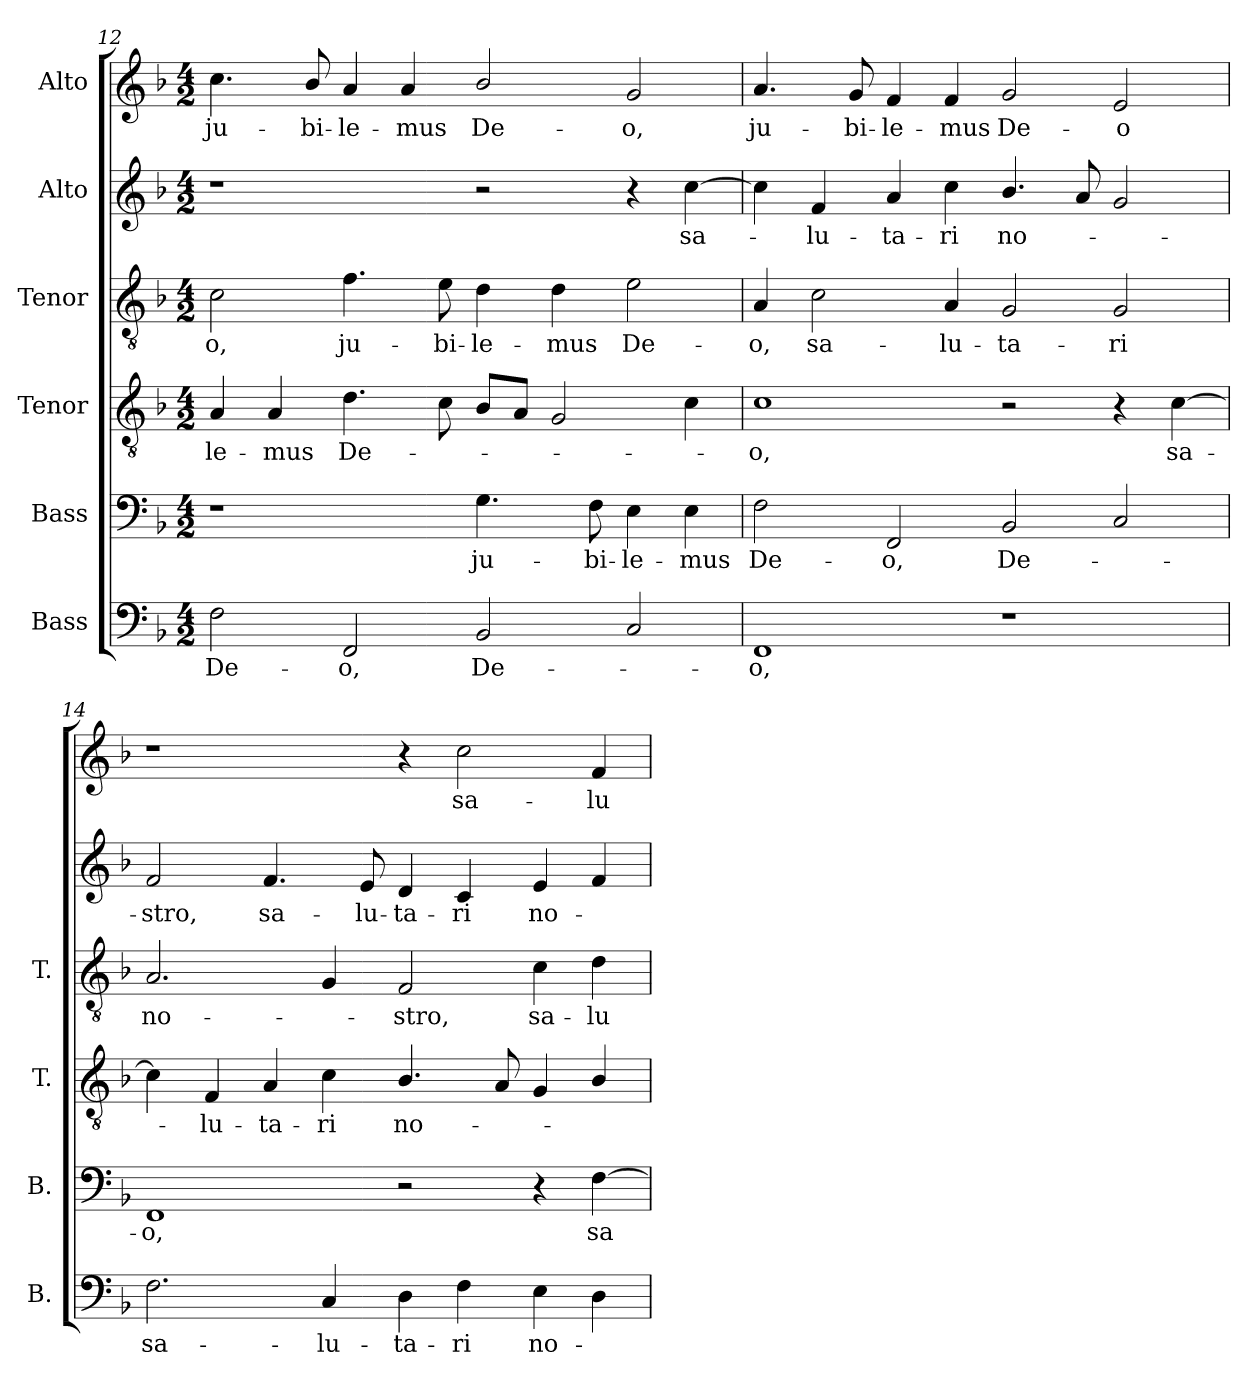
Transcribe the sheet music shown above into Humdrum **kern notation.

**kern	**text	**kern	**text	**kern	**text	**kern	**text	**kern	**text	**kern	**text
*part6	*part6	*part5	*part5	*part4	*part4	*part3	*part3	*part2	*part2	*part1	*part1
*staff6	*staff6	*staff5	*staff5	*staff4	*staff4	*staff3	*staff3	*staff2	*staff2	*staff1	*staff1
*I"Bass	*	*I"Bass	*	*I"Tenor	*	*I"Tenor	*	*I"Alto	*	*I"Alto	*
*I'B.	*	*I'B.	*	*I'T.	*	*I'T.	*	*	*	*	*
*clefF4	*	*clefF4	*	*clefGv2	*	*clefGv2	*	*clefG2	*	*clefG2	*
*	*	*	*	*ITrd7c12	*	*ITrd7c12	*	*	*	*	*
*k[b-]	*	*k[b-]	*	*k[b-]	*	*k[b-]	*	*k[b-]	*	*k[b-]	*
*F:	*	*F:	*	*F:	*	*F:	*	*F:	*	*F:	*
*M4/2	*	*M4/2	*	*M4/2	*	*M4/2	*	*M4/2	*	*M4/2	*
=12	=12	=12	=12	=12	=12	=12	=12	=12	=12	=12	=12
!	!LO:LY:b:color=#000000	!	!	!	!	!	!	!	!	!	!
!	!	!	!	!	!LO:LY:b:color=#000000	!	!	!	!	!	!
!	!	!	!	!	!	!	!LO:LY:b:color=#000000	!	!	!	!
!	!	!	!	!	!	!	!	!	!	!	!LO:LY:b:color=#000000
2Fi\	De-	1r	.	4AAi/	-le-	2Ci\	-o,	1r	.	4.cci\	ju-
!	!	!	!	!	!LO:LY:b:color=#000000	!	!	!	!	!	!
.	.	.	.	4AAi/	-mus	.	.	.	.	.	.
!	!	!	!	!	!	!	!	!	!	!	!LO:LY:b:color=#000000
.	.	.	.	.	.	.	.	.	.	8b-i/	-bi-
!	!LO:LY:b:color=#000000	!	!	!	!	!	!	!	!	!	!
!	!	!	!	!	!LO:LY:b:color=#000000	!	!	!	!	!	!
!	!	!	!	!	!	!	!LO:LY:b:color=#000000	!	!	!	!
!	!	!	!	!	!	!	!	!	!	!	!LO:LY:b:color=#000000
2FFi/	-o,	.	.	4.Di\	De-	4.Fi\	ju-	.	.	4ai/	-le-
!	!	!	!	!	!	!	!	!	!	!	!LO:LY:b:color=#000000
.	.	.	.	.	.	.	.	.	.	4ai/	-mus
!	!	!	!	!	!	!	!LO:LY:b:color=#000000	!	!	!	!
.	.	.	.	8Ci\	.	8Ei\	-bi-	.	.	.	.
!	!LO:LY:b:color=#000000	!	!	!	!	!	!	!	!	!	!
!	!	!	!LO:LY:b:color=#000000	!	!	!	!	!	!	!	!
!	!	!	!	!	!	!	!LO:LY:b:color=#000000	!	!	!	!
!	!	!	!	!	!	!	!	!	!	!	!LO:LY:b:color=#000000
2BB-i/	De-	4.Gi\	ju-	8BB-i/L	.	4Di\	-le-	2r	.	2b-i/	De-
.	.	.	.	8AAi/J	.	.	.	.	.	.	.
!	!	!	!	!	!	!	!LO:LY:b:color=#000000	!	!	!	!
.	.	.	.	2GGi/	.	4Di\	-mus	.	.	.	.
!	!	!	!LO:LY:b:color=#000000	!	!	!	!	!	!	!	!
.	.	8Fi\	-bi-	.	.	.	.	.	.	.	.
!	!	!	!LO:LY:b:color=#000000	!	!	!	!	!	!	!	!
!	!	!	!	!	!	!	!LO:LY:b:color=#000000	!	!	!	!
!	!	!	!	!	!	!	!	!	!	!	!LO:LY:b:color=#000000
2Ci/	.	4Ei\	-le-	.	.	2Ei\	De-	4r	.	2gi/	-o,
!	!	!	!LO:LY:b:color=#000000	!	!	!	!	!	!	!	!
!	!	!	!	!	!	!	!	!	!LO:LY:b:color=#000000	!	!
.	.	4Ei\	-mus	4Ci\	.	.	.	[4cci\	sa-	.	.
!!LO:PB:g=z
=13	=13	=13	=13	=13	=13	=13	=13	=13	=13	=13	=13
!	!LO:LY:b:color=#000000	!	!	!	!	!	!	!	!	!	!
!	!	!	!LO:LY:b:color=#000000	!	!	!	!	!	!	!	!
!	!	!	!	!	!LO:LY:b:color=#000000	!	!	!	!	!	!
!	!	!	!	!	!	!	!LO:LY:b:color=#000000	!	!	!	!
!	!	!	!	!	!	!	!	!	!	!	!LO:LY:b:color=#000000
1FFi	-o,	2Fi\	De-	1Ci	-o,	4AAi/	-o,	4cci\]	.	4.ai/	ju-
!	!	!	!	!	!	!	!LO:LY:b:color=#000000	!	!	!	!
!	!	!	!	!	!	!	!	!	!LO:LY:b:color=#000000	!	!
.	.	.	.	.	.	2Ci\	sa-	4fi/	-lu-	.	.
!	!	!	!	!	!	!	!	!	!	!	!LO:LY:b:color=#000000
.	.	.	.	.	.	.	.	.	.	8gi/	-bi-
!	!	!	!LO:LY:b:color=#000000	!	!	!	!	!	!	!	!
!	!	!	!	!	!	!	!	!	!LO:LY:b:color=#000000	!	!
!	!	!	!	!	!	!	!	!	!	!	!LO:LY:b:color=#000000
.	.	2FFi/	-o,	.	.	.	.	4ai/	-ta-	4fi/	-le-
!	!	!	!	!	!	!	!LO:LY:b:color=#000000	!	!	!	!
!	!	!	!	!	!	!	!	!	!LO:LY:b:color=#000000	!	!
!	!	!	!	!	!	!	!	!	!	!	!LO:LY:b:color=#000000
.	.	.	.	.	.	4AAi/	-lu-	4cci\	-ri	4fi/	-mus
!	!	!	!LO:LY:b:color=#000000	!	!	!	!	!	!	!	!
!	!	!	!	!	!	!	!LO:LY:b:color=#000000	!	!	!	!
!	!	!	!	!	!	!	!	!	!LO:LY:b:color=#000000	!	!
!	!	!	!	!	!	!	!	!	!	!	!LO:LY:b:color=#000000
1r	.	2BB-i/	De-	2r	.	2GGi/	-ta-	4.b-i/	no-	2gi/	De-
.	.	.	.	.	.	.	.	8ai/	.	.	.
!	!	!	!	!	!	!	!LO:LY:b:color=#000000	!	!	!	!
!	!	!	!	!	!	!	!	!	!	!	!LO:LY:b:color=#000000
.	.	2Ci/	.	4r	.	2GGi/	-ri	2gi/	.	2ei/	-o
!	!	!	!	!	!LO:LY:b:color=#000000	!	!	!	!	!	!
.	.	.	.	[4Ci\	sa-	.	.	.	.	.	.
=14	=14	=14	=14	=14	=14	=14	=14	=14	=14	=14	=14
!	!LO:LY:b:color=#000000	!	!	!	!	!	!	!	!	!	!
!	!	!	!LO:LY:b:color=#000000	!	!	!	!	!	!	!	!
!	!	!	!	!	!	!	!LO:LY:b:color=#000000	!	!	!	!
!	!	!	!	!	!	!	!	!	!LO:LY:b:color=#000000	!	!
2.Fi\	sa-	1FFi	-o,	4Ci\]	.	2.AAi/	no-	2fi/	-stro,	1r	.
!	!	!	!	!	!LO:LY:b:color=#000000	!	!	!	!	!	!
.	.	.	.	4FFi/	-lu-	.	.	.	.	.	.
!	!	!	!	!	!LO:LY:b:color=#000000	!	!	!	!	!	!
!	!	!	!	!	!	!	!	!	!LO:LY:b:color=#000000	!	!
.	.	.	.	4AAi/	-ta-	.	.	4.fi/	sa-	.	.
!	!LO:LY:b:color=#000000	!	!	!	!	!	!	!	!	!	!
!	!	!	!	!	!LO:LY:b:color=#000000	!	!	!	!	!	!
4Ci/	-lu-	.	.	4Ci\	-ri	4GGi/	.	.	.	.	.
!	!	!	!	!	!	!	!	!	!LO:LY:b:color=#000000	!	!
.	.	.	.	.	.	.	.	8ei/	-lu-	.	.
!	!LO:LY:b:color=#000000	!	!	!	!	!	!	!	!	!	!
!	!	!	!	!	!LO:LY:b:color=#000000	!	!	!	!	!	!
!	!	!	!	!	!	!	!LO:LY:b:color=#000000	!	!	!	!
!	!	!	!	!	!	!	!	!	!LO:LY:b:color=#000000	!	!
4Di\	-ta-	2r	.	4.BB-i/	no-	2FFi/	-stro,	4di/	-ta-	4r	.
!	!LO:LY:b:color=#000000	!	!	!	!	!	!	!	!	!	!
!	!	!	!	!	!	!	!	!	!LO:LY:b:color=#000000	!	!
!	!	!	!	!	!	!	!	!	!	!	!LO:LY:b:color=#000000
4Fi\	-ri	.	.	.	.	.	.	4ci/	-ri	2cci\	sa-
.	.	.	.	8AAi/	.	.	.	.	.	.	.
!	!LO:LY:b:color=#000000	!	!	!	!	!	!	!	!	!	!
!	!	!	!	!	!	!	!LO:LY:b:color=#000000	!	!	!	!
!	!	!	!	!	!	!	!	!	!LO:LY:b:color=#000000	!	!
4Ei\	no-	4r	.	4GGi/	.	4Ci\	sa-	4ei/	no-	.	.
!	!	!	!LO:LY:b:color=#000000	!	!	!	!	!	!	!	!
!	!	!	!	!	!	!	!LO:LY:b:color=#000000	!	!	!	!
!	!	!	!	!	!	!	!	!	!	!	!LO:LY:b:color=#000000
4Di\	.	[4Fi\	sa-	4BB-i/	.	4Di\	-lu-	4fi/	.	4fi/	-lu-
=	=	=	=	=	=	=	=	=	=	=	=
*-	*-	*-	*-	*-	*-	*-	*-	*-	*-	*-	*-
